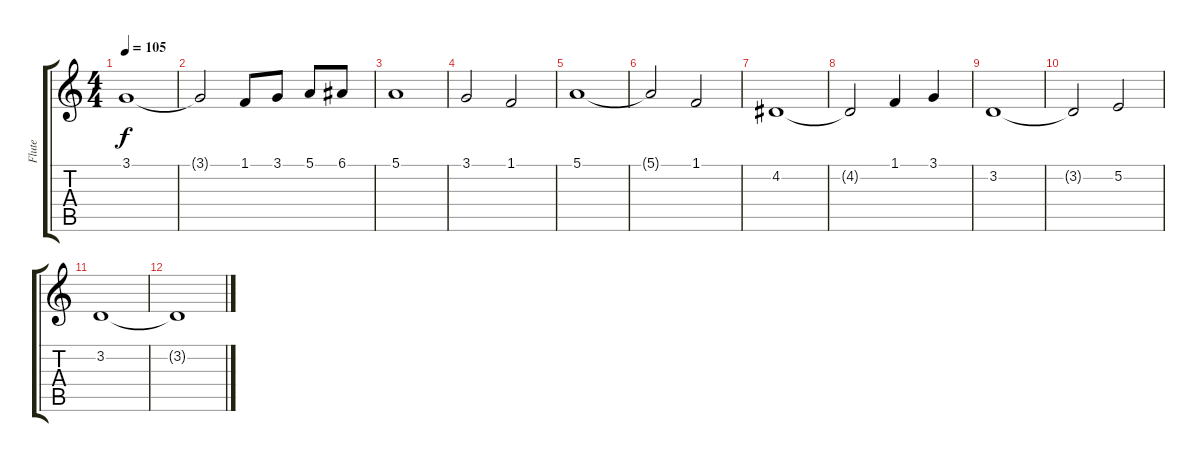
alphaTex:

\track ("Flute" "Flute") {instrument flute}
\staff {score tabs}
\tuning (E4 B3 G3 D3 A2 E2) {hide}
\ts (4 4)
\tempo 105
\clef g2
\ks c
3.1.1{dy f} |
3.1{t}.2 1.1.8 3.1.8 5.1.8 6.1.8 |
5.1.1 |
3.1.2 1.1.2 |
5.1.1 |
5.1{t}.2 1.1.2 |
4.2.1 |
4.2{t}.2 1.1.4 3.1.4 |
3.2.1 |
3.2{t}.2 5.2.2 |
3.2.1 |
3.2{t}.1
